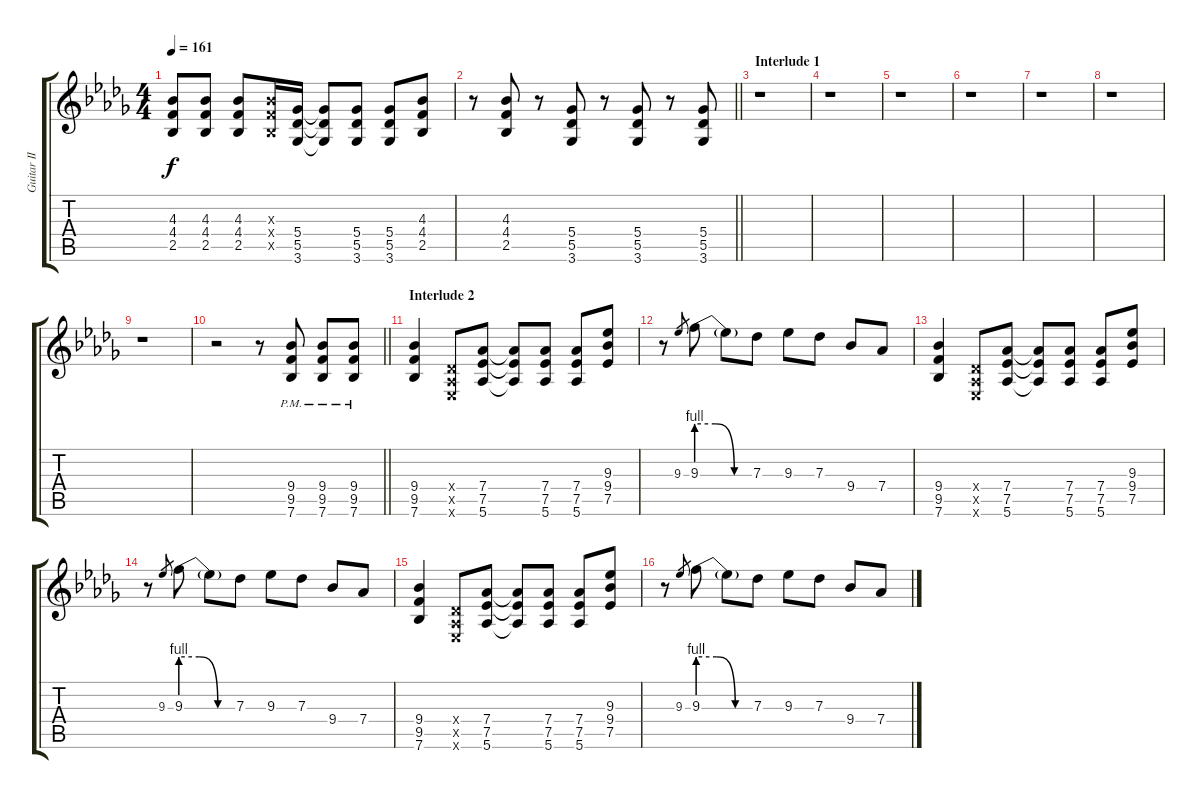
\track ("Guitar II" "Guitar II") {instrument distortionguitar}
\staff {score tabs}
\tuning (Eb4 Bb3 Gb3 Db3 Ab2 Eb2) {hide}
\ts (4 4)
\tempo 161
\clef g2
\ks bbminor
(4.3 4.4 2.5).8{dy f} (4.3 4.4 2.5).8 (4.3 4.4 2.5).8 (4.3{x} 4.4{x} 2.5{x}).16 (5.4 5.5 3.6).16 (5.4{t} 5.5{t} 3.6{t}).8 (5.4 5.5 3.6).8 (5.4 5.5 3.6).8 (4.3 4.4 2.5).8 |
\barLineRight lightlight
r.8 (4.3 4.4 2.5).8 r.8 (5.4 5.5 3.6).8 r.8 (5.4 5.5 3.6).8 r.8 (5.4 5.5 3.6).8 |
\section ("" "Interlude 1")
r.1 |
r.1 |
r.1 |
r.1 |
r.1 |
r.1 |
r.1 |
\barLineRight lightlight
r.2 r.8 (9.4{pm} 9.5{pm} 7.6{pm}).8 (9.4{pm} 9.5{pm} 7.6{pm}).8 (9.4{pm} 9.5{pm} 7.6{pm}).8 |
\section ("" "Interlude 2")
(9.4 9.5 7.6).4 (0.4{x} 0.5{x} 0.6{x}).8 (7.4 7.5 5.6).8 (7.4{t} 7.5{t} 5.6{t}).8 (7.4 7.5 5.6).8 (7.4 7.5 5.6).8 (9.3 9.4 7.5).8 |
r.8 9.3.8{gr} 9.3{be (custom 0 4 20 4 40 0 60 0)}.8 9.3{t}.8 7.3.8 9.3.8 7.3.8 9.4.8 7.4.8 |
(9.4 9.5 7.6).4 (0.4{x} 0.5{x} 0.6{x}).8 (7.4 7.5 5.6).8 (7.4{t} 7.5{t} 5.6{t}).8 (7.4 7.5 5.6).8 (7.4 7.5 5.6).8 (9.3 9.4 7.5).8 |
r.8 9.3.8{gr} 9.3{be (custom 0 4 20 4 40 0 60 0)}.8 9.3{t}.8 7.3.8 9.3.8 7.3.8 9.4.8 7.4.8 |
(9.4 9.5 7.6).4 (0.4{x} 0.5{x} 0.6{x}).8 (7.4 7.5 5.6).8 (7.4{t} 7.5{t} 5.6{t}).8 (7.4 7.5 5.6).8 (7.4 7.5 5.6).8 (9.3 9.4 7.5).8 |
r.8 9.3.8{gr} 9.3{be (custom 0 4 20 4 40 0 60 0)}.8 9.3{t}.8 7.3.8 9.3.8 7.3.8 9.4.8 7.4.8
